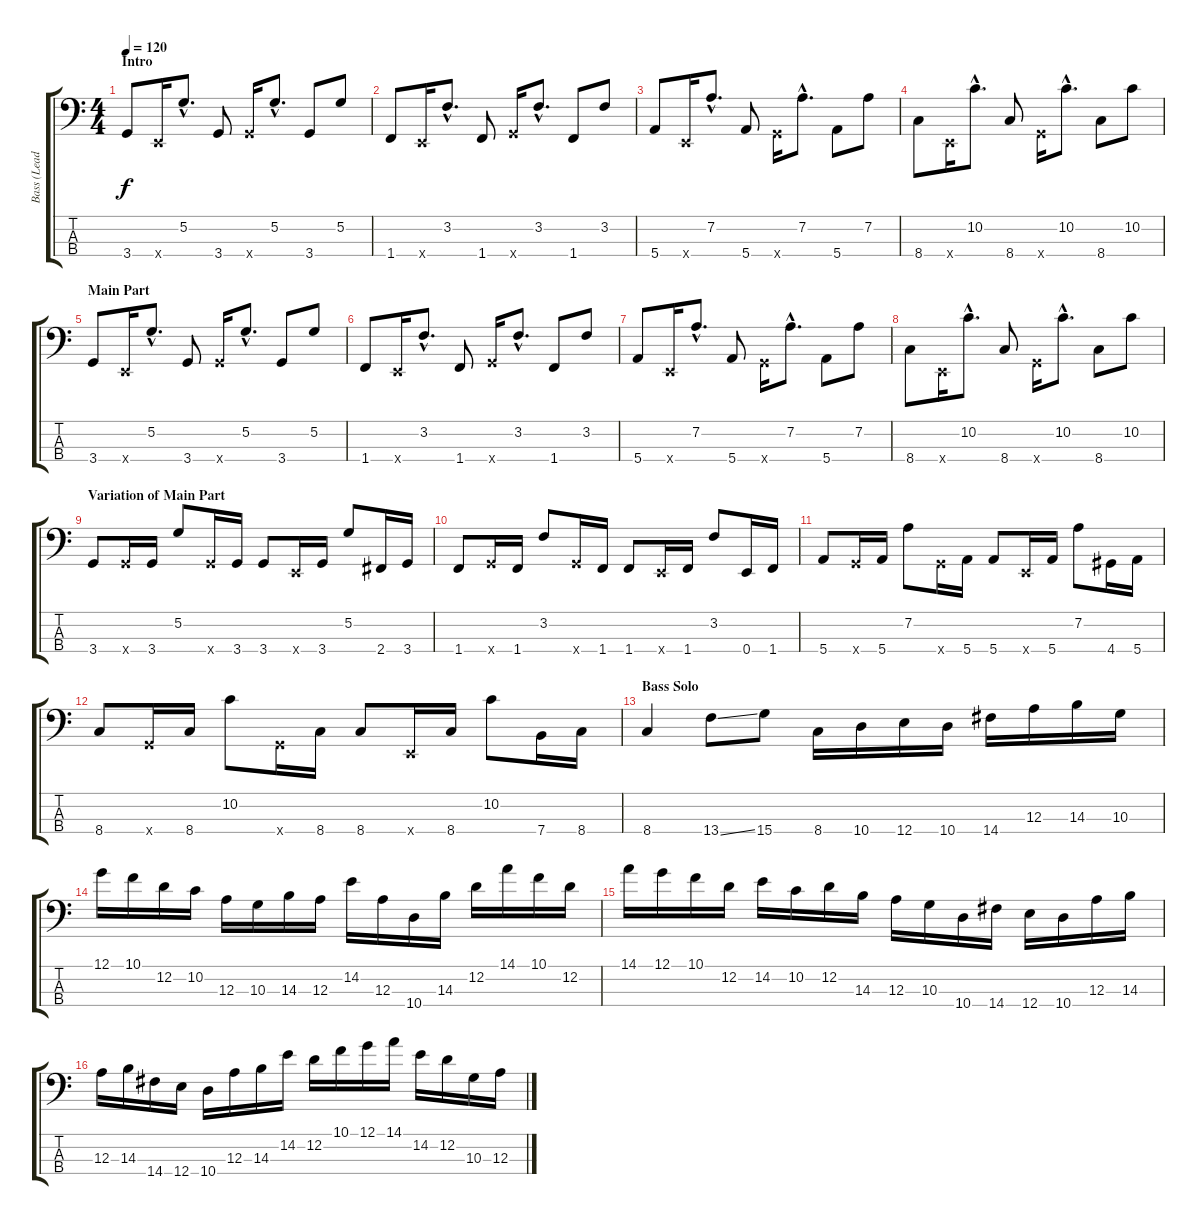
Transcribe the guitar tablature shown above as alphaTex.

\track ("Bass (Lead)" "Bass (Lead") {instrument slapbass1}
\staff {score tabs}
\tuning (G2 D2 A1 E1) {hide}
\ts (4 4)
\section ("" "Intro")
\tempo 120
\clef f4
\ks c
3.4.8{dy f instrument slapbass1} 0.4{x}.16 5.2{hac}.8{d} 3.4.8 3.4{x}.16 5.2{hac}.8{d} 3.4.8 5.2.8 |
1.4.8 0.4{x}.16 3.2{hac}.8{d} 1.4.8 3.4{x}.16 3.2{hac}.8{d} 1.4.8 3.2.8 |
5.4.8 0.4{x}.16 7.2{hac}.8{d} 5.4.8 3.4{x}.16 7.2{hac}.8{d} 5.4.8 7.2.8 |
8.4.8 0.4{x}.16 10.2{hac}.8{d} 8.4.8 3.4{x}.16 10.2{hac}.8{d} 8.4.8 10.2.8 |
\section ("" "Main Part")
3.4.8 0.4{x}.16 5.2{hac}.8{d} 3.4.8 3.4{x}.16 5.2{hac}.8{d} 3.4.8 5.2.8 |
1.4.8 0.4{x}.16 3.2{hac}.8{d} 1.4.8 3.4{x}.16 3.2{hac}.8{d} 1.4.8 3.2.8 |
5.4.8 0.4{x}.16 7.2{hac}.8{d} 5.4.8 3.4{x}.16 7.2{hac}.8{d} 5.4.8 7.2.8 |
8.4.8 0.4{x}.16 10.2{hac}.8{d} 8.4.8 3.4{x}.16 10.2{hac}.8{d} 8.4.8 10.2.8 |
\section ("" "Variation of Main Part")
3.4.8 3.4{x}.16 3.4.16 5.2.8 3.4{x}.16 3.4.16 3.4.8 0.4{x}.16 3.4.16 5.2.8 2.4.16 3.4.16 |
1.4.8 3.4{x}.16 1.4.16 3.2.8 3.4{x}.16 1.4.16 1.4.8 0.4{x}.16 1.4.16 3.2.8 0.4.16 1.4.16 |
5.4.8 3.4{x}.16 5.4.16 7.2.8 3.4{x}.16 5.4.16 5.4.8 0.4{x}.16 5.4.16 7.2.8 4.4.16 5.4.16 |
8.4.8 3.4{x}.16 8.4.16 10.2.8 3.4{x}.16 8.4.16 8.4.8 0.4{x}.16 8.4.16 10.2.8 7.4.16 8.4.16 |
\section ("" "Bass Solo")
8.4.4{instrument electricbassfinger} 13.4{ss}.8 15.4.8 8.4.16 10.4.16 12.4.16 10.4.16 14.4.16 12.3.16 14.3.16 10.3.16 |
12.1.16 10.1.16 12.2.16 10.2.16 12.3.16 10.3.16 14.3.16 12.3.16 14.2.16 12.3.16 10.4.16 14.3.16 12.2.16 14.1.16 10.1.16 12.2.16 |
14.1.16 12.1.16 10.1.16 12.2.16 14.2.16 10.2.16 12.2.16 14.3.16 12.3.16 10.3.16 10.4.16 14.4.16 12.4.16 10.4.16 12.3.16 14.3.16 |
12.3.16 14.3.16 14.4.16 12.4.16 10.4.16 12.3.16 14.3.16 14.2.16 12.2.16 10.1.16 12.1.16 14.1.16 14.2.16 12.2.16 10.3.16 12.3.16
